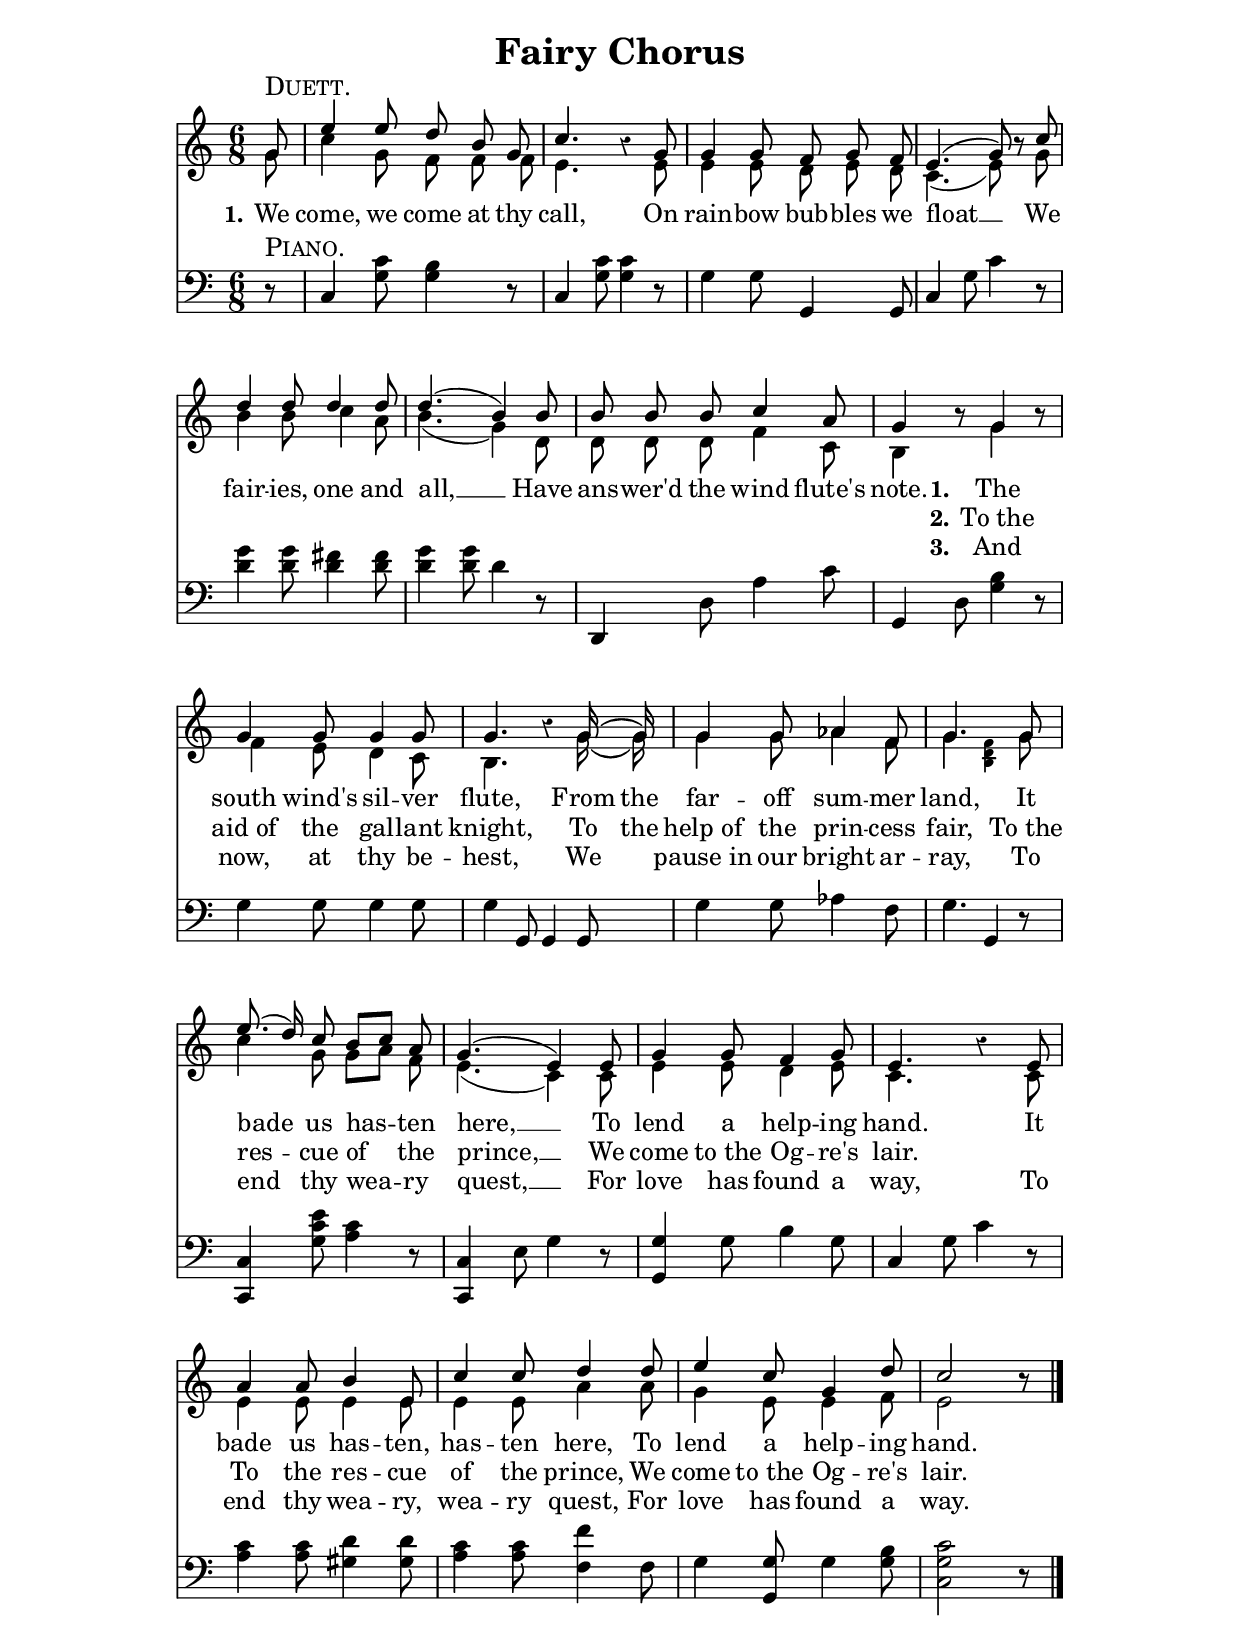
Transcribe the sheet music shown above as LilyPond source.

\version "2.4"
\paper{ linewidth=15\cm leftmargin=3\cm rightmargin=3\cm indent=0\mm }

\header{
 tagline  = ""
 title    = "Fairy Chorus"
% composer = "Albion Fellows Bacon"
}

cue = {
 \once \set fontSize = #-3
 \once \override Stem  #'length = #5.5
}

duett = s1*0^\markup { \large { \caps Duett. } }
piano = s1*0^\markup { \large { \caps Piano. } }

global = {
 \time 6/8
 \autoBeamOff
}

upper  = \relative c'' {
 \clef treble
 \key c \major
 \global

 \partial 8
 \duett
 g8 |
 e'4 e8 d b g |
 c4. r4 g8 |

 g4 g8 f g f |
 e4.( g8) r c |

 d4 d8 d4 d8 |
 d4.( b4) b8 |

 b b b c4 a8 |
 g4 r8 g4 r8 |
 g4 g8 g4 g8 |

 g4. r4 g16\( g\) |
 g4 g8 as4 f8 |

 g4. s4 g8 |
 e'8.( d16) c8 b[ c] a |
 g4.( e4) e8 |

 g4 g8 f4 g8 |
 e4. r4 e8 |
 a4 a8 b4 e,8 |

 c'4 c8 d4 d8 |
 e4 c8 g4 d'8 |
 c2 r8 \bar "|."
}

lower = \relative c'' {
 \clef treble
 \global

 \partial 8
 g8 |
 c4 g8 f f f |
 e4. s4 e8 |

 e4 e8 d e d |
 c4.( e8) s g |

 b4 b8 c4 a8 |
 b4.( g4) d8 |

 d d d f4 c8 |
 b4 s8 g'4 s8 |
 f4 e8 d4 c8 |

 b4. s4 g'16\( g\) |
 g4 g8 as4 f8 |

 g4. \cue <b, d f>4 g'8 |
 c4 g8 g[ a] f |
 e4.( c4) c8 |

 e4 e8 d4 e8 |
 c4. s4 c8 |
 e4 e8 e4 e8 |

 e4 e8 a4 a8 |
 g4 e8 e4 f8 |
 e2 s8 \bar "|."
}
     
verseone = \lyricmode {
 \set stanza = "1."
 We come, we come at thy call, On
 rain -- bow bub -- bles we float __ We
 fair -- ies, one and all, __ Have
 ans -- wer'd the wind flute's note.

 \set stanza = "1."
 The south wind's sil -- ver
 flute, From the far -- off sum -- mer
 land, It bade us has -- ten here, __ To
 lend a help -- ing hand. It bade us has -- ten,
 has -- ten here, To lend a help -- ing hand.
}

versetwo = \lyricmode {
 "" "" "" "" "" "" "" ""
 "" "" "" "" "" "" ""
 "" "" "" "" "" ""
 "" "" "" "" "" ""

 \set stanza = "2."
 "To the" "aid of" the gal -- lant
 knight, To the "help of" the prin -- cess
 fair, "To the" res -- cue of the prince, __ We
 come "to the" Og -- re's lair. "" To the res -- cue
 of the prince, We come "to the" Og -- re's lair.
}

versethree = \lyricmode {
 "" "" "" "" "" "" "" ""
 "" "" "" "" "" "" ""
 "" "" "" "" "" ""
 "" "" "" "" "" ""

 \set stanza = "3."
 And now, at thy be --
 hest, We "" "pause in" our bright ar --
 ray, To end thy wea -- ry quest, __ For
 love has found a way, To end thy wea -- ry,
 wea -- ry quest, For love has found a way.
}

piano = \relative c {
 \clef bass
 \key c \major
 \global

 \partial 8
 \piano
 r8 |
 c4 <g' c>8 <g b>4 r8 |
 c,4 <g' c>8 <g c>4 r8 |

 g4 g8 g,4 g8 |
 c4 g'8 c4 r8 |

 <d g>4 <d g>8 <d fis>4 <d fis>8 |
 <d g>4 <d g>8 d4 r8 |

 d,,4 d'8 a'4 c8 |
 g,4 d'8 <g b>4 r8 |
 g4 g8 g4 g8 |

 g4 g,8 g4 g8 |
 g'4 g8 as4 f8 |

 g4. g,4 r8 |
 <c, c'>4 <g'' c e>8 <a c>4 r8 |
 <c,, c'>4 e'8 g4 r8 |

 <g, g'>4 g'8 b4 g8 |
 c,4 g'8 c4 r8 |
 <a c>4 <a c>8 <gis d'>4 <gis d'>8 |

 <a c>4 <a c>8 <f f'>4 f8 |
 g4 <g, g'>8 g'4 <g b>8 |
 <c, g' c>2 r8 \bar "|."
}
     
\score {
 <<
  \set Score.barNumberVisibility = ##f
  \override Score.Rest #'style = #'classical

  \context Staff = duet <<
   \override Staff.Rest #'staff-position = #0
   \context Voice = upper { \voiceOne << \upper >> }
   \context Voice = lower { \voiceTwo << \lower >> }
  >>
  \lyricsto upper \new Lyrics \verseone
  \lyricsto upper \new Lyrics \versetwo
  \lyricsto upper \new Lyrics \versethree

  \context Staff = piano \piano
 >>
 \layout { \context { \RemoveEmptyStaffContext } }
 \midi { \tempo 4=96 }
}

